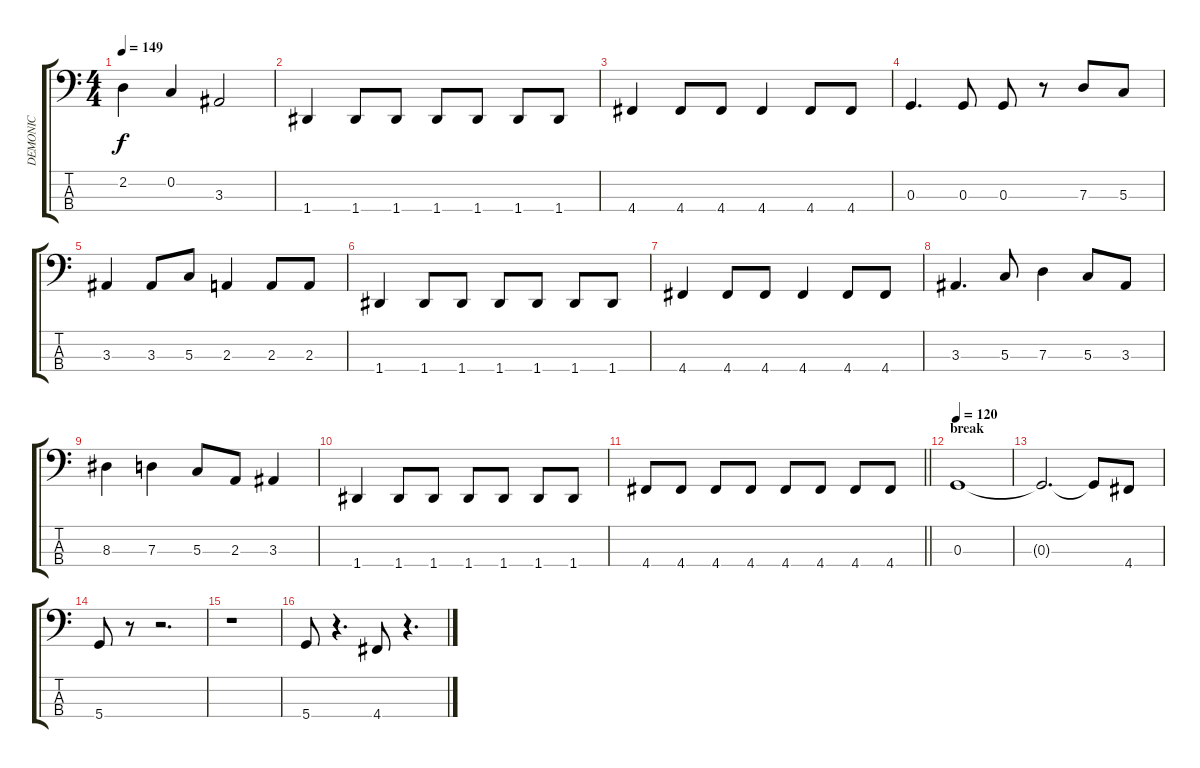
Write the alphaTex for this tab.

\track ("DEMONIC" "DEMONIC") {instrument electricbassfinger}
\staff {score tabs}
\tuning (F2 C2 G1 D1) {hide}
\ts (4 4)
\tempo 149
\clef f4
\ks c
2.2.4{dy f} 0.2.4 3.3.2 |
1.4.4 1.4.8 1.4.8 1.4.8 1.4.8 1.4.8 1.4.8 |
4.4.4 4.4.8 4.4.8 4.4.4 4.4.8 4.4.8 |
0.3.4{d} 0.3.8 0.3.8 r.8 7.3.8 5.3.8 |
3.3.4 3.3.8 5.3.8 2.3.4 2.3.8 2.3.8 |
1.4.4 1.4.8 1.4.8 1.4.8 1.4.8 1.4.8 1.4.8 |
4.4.4 4.4.8 4.4.8 4.4.4 4.4.8 4.4.8 |
3.3.4{d} 5.3.8 7.3.4 5.3.8 3.3.8 |
8.3.4 7.3.4 5.3.8 2.3.8 3.3.4 |
1.4.4 1.4.8 1.4.8 1.4.8 1.4.8 1.4.8 1.4.8 |
\barLineRight lightlight
4.4.8 4.4.8 4.4.8 4.4.8 4.4.8 4.4.8 4.4.8 4.4.8 |
\section ("" "break")
\tempo 120
0.3.1 |
0.3{t}.2{d} 0.3{t}.8 4.4.8 |
5.4.8 r.8 r.2{d} |
r.1 |
5.4.8 r.4{d} 4.4.8 r.4{d}
